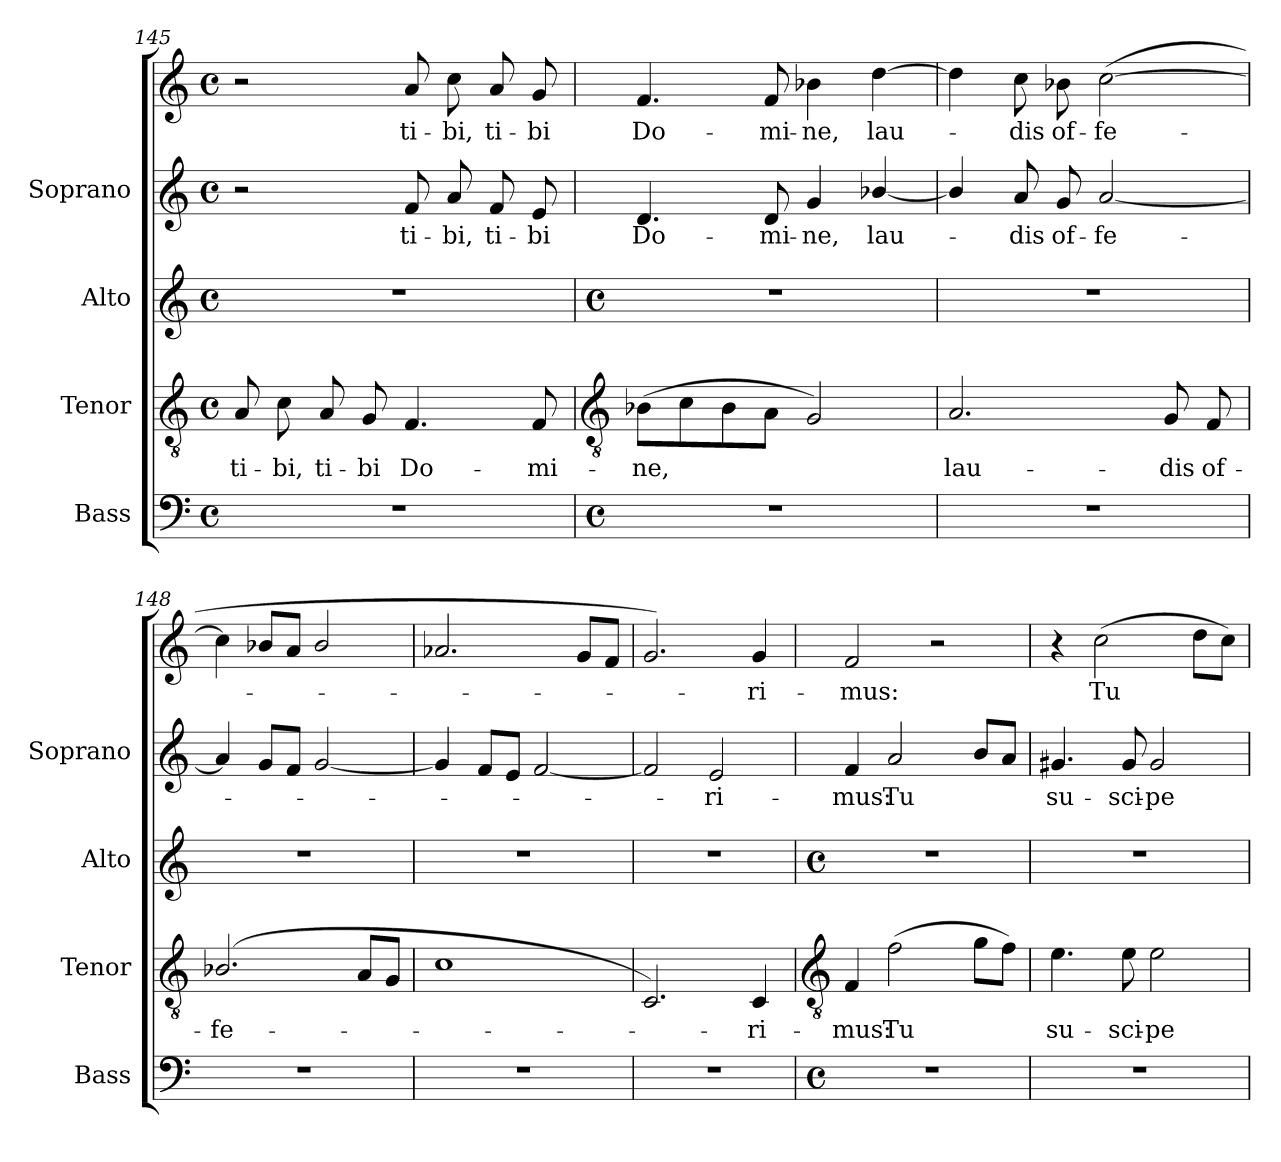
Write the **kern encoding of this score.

**kern	**kern	**text	**kern	**kern	**text	**kern	**text
*part4	*part3	*part3	*part2	*part1	*part1	*part1	*part1
*staff5	*staff4	*staff4	*staff3	*staff2	*staff2	*staff1	*staff1
*I"Bass	*I"Tenor	*	*I"Alto	*I"Soprano	*	*	*
*I'Bass	*I'Tenor	*	*I'Alto	*I'Soprano	*	*	*
*clefF4	*clefGv2	*	*clefG2	*clefG2	*	*clefG2	*
*k[]	*k[]	*	*k[]	*k[]	*	*k[]	*
*C:	*C:	*	*C:	*C:	*	*C:	*
*M4/4	*M4/4	*	*M4/4	*M4/4	*	*M4/4	*
*met(c)	*met(c)	*	*met(c)	*met(c)	*	*met(c)	*
=145	=145	=145	=145	=145	=145	=145	=145
!	!	!LO:LY:b	!	!	!	!	!
1r	8A	ti-	1r	2r	.	2r	.
!	!	!LO:LY:b	!	!	!	!	!
.	8c	-bi,	.	.	.	.	.
!	!	!LO:LY:b	!	!	!	!	!
.	8A	ti-	.	.	.	.	.
!	!	!LO:LY:b	!	!	!	!	!
.	8G	-bi	.	.	.	.	.
!	!	!LO:LY:b	!	!	!LO:LY:b	!	!LO:LY:b
.	4.F	Do-	.	8f	ti-	8a	ti-
!	!	!	!	!	!LO:LY:b	!	!LO:LY:b
.	.	.	.	8a	-bi,	8cc	-bi,
!	!	!	!	!	!LO:LY:b	!	!LO:LY:b
.	.	.	.	8f	ti-	8a	ti-
!	!	!LO:LY:b	!	!	!LO:LY:b	!	!LO:LY:b
.	8F	-mi-	.	8e	-bi	8g	-bi
!!LO:LB:g=z
=146	=146	=146	=146	=146	=146	=146	=146
*	*clefGv2	*	*	*	*	*	*
*M4/4	*	*	*M4/4	*	*	*	*
*met(c)	*	*	*met(c)	*	*	*	*
!	!	!LO:LY:b	!	!	!LO:LY:b	!	!LO:LY:b
1r	(>8B-XL	-ne,	1r	4.d	Do-	4.f	Do-
.	8c	.	.	.	.	.	.
.	8B-	.	.	.	.	.	.
!	!	!	!	!	!LO:LY:b	!	!LO:LY:b
.	8AJ	.	.	8d	-mi-	8f	-mi-
!	!	!	!	!	!LO:LY:b	!	!LO:LY:b
.	2G)	.	.	4g	-ne,	4b-X	-ne,
!	!	!	!	!	!LO:LY:b	!	!LO:LY:b
.	.	.	.	[4b-X/	lau-	[4dd	lau-
=147	=147	=147	=147	=147	=147	=147	=147
!	!	!LO:LY:b	!	!	!	!	!
1r	2.A	lau-	1r	4b-/]	.	4dd]	.
!	!	!	!	!	!LO:LY:b	!	!LO:LY:b
.	.	.	.	8a	dis	8cc	dis
!	!	!	!	!	!LO:LY:b	!	!LO:LY:b
.	.	.	.	8g	of-	8b-X	of-
!	!	!	!	!	!LO:LY:b	!	!LO:LY:b
.	.	.	.	[2a	-fe-	(<[2cc	-fe-
!	!	!LO:LY:b	!	!	!	!	!
.	8G	-dis	.	.	.	.	.
!	!	!LO:LY:b	!	!	!	!	!
.	8F	of-	.	.	.	.	.
=148	=148	=148	=148	=148	=148	=148	=148
!	!	!LO:LY:b	!	!	!	!	!
1r	(<2.B-X/	-fe-	1r	4a]	.	4cc]	.
.	.	.	.	8gL	.	8b-XL	.
.	.	.	.	8fJ	.	8aJ	.
.	.	.	.	[2g	.	2b-/	.
.	8AL	.	.	.	.	.	.
.	8GJ	.	.	.	.	.	.
=149	=149	=149	=149	=149	=149	=149	=149
1r	1c	.	1r	4g]	.	2.a-X	.
.	.	.	.	8fL	.	.	.
.	.	.	.	8eJ	.	.	.
.	.	.	.	[2f	.	.	.
.	.	.	.	.	.	8gL	.
.	.	.	.	.	.	8fJ	.
=150	=150	=150	=150	=150	=150	=150	=150
1r	2.C)	.	1r	2f]	.	2.g)	.
!	!	!	!	!	!LO:LY:b	!	!
.	.	.	.	2e	-ri-	.	.
!	!	!LO:LY:b	!	!	!	!	!LO:LY:b
.	4C	ri-	.	.	.	4g	ri-
!!LO:LB:g=z
=151	=151	=151	=151	=151	=151	=151	=151
*	*clefGv2	*	*	*	*	*	*
*M4/4	*	*	*M4/4	*	*	*	*
*met(c)	*	*	*met(c)	*	*	*	*
!	!	!LO:LY:b	!	!	!LO:LY:b	!	!LO:LY:b
1r	4F	-mus:	1r	4f	mus:	2f	-mus:
!	!	!LO:LY:b	!	!	!LO:LY:b	!	!
.	(>2f	Tu	.	2a	Tu	.	.
.	.	.	.	.	.	2r	.
.	8gL	.	.	8bL	.	.	.
.	8fJ)	.	.	8aJ	.	.	.
=152	=152	=152	=152	=152	=152	=152	=152
!	!	!LO:LY:b	!	!	!LO:LY:b	!	!
1r	4.e	su-	1r	4.g#X	su-	4r	.
!	!	!	!	!	!	!	!LO:LY:b
.	.	.	.	.	.	(>2cc	Tu
!	!	!LO:LY:b	!	!	!LO:LY:b	!	!
.	8e	-sci-	.	8g#	-sci-	.	.
!	!	!LO:LY:b	!	!	!LO:LY:b	!	!
.	2e	-pe	.	2g#	-pe	.	.
.	.	.	.	.	.	8ddL	.
.	.	.	.	.	.	8ccJ)	.
=	=	=	=	=	=	=	=
*-	*-	*-	*-	*-	*-	*-	*-
